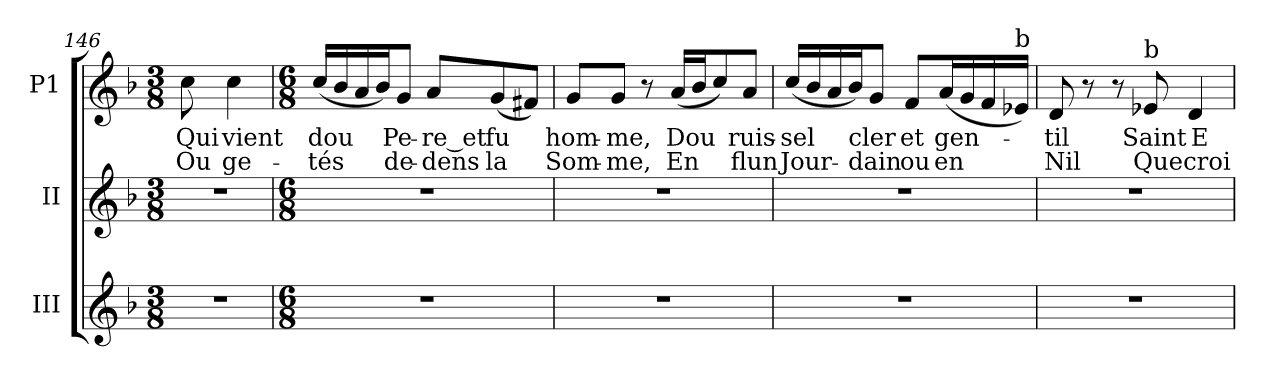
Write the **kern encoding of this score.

**kern	**kern	**kern	**text	**text
*part3	*part2	*part1	*part1	*part1
*staff3	*staff2	*staff1	*staff1	*staff1
*I"III	*I"II	*I"P1	*	*
*clefG2	*clefG2	*clefG2	*	*
*k[b-]	*k[b-]	*k[b-]	*	*
*F:	*F:	*F:	*	*
*M3/8	*M3/8	*M3/8	*	*
=146	=146	=146	=146	=146
!LO:N:vis=1	!LO:N:vis=1	!	!	!
!	!	!	!LO:LY:b:color=#000000	!LO:LY:b:color=#000000
4.r	4.r	8cci\	Qui	Ou
!	!	!	!LO:LY:b:color=#000000	!LO:LY:b:color=#000000
.	.	4cci\	vient	ge-
=147	=147	=147	=147	=147
*M6/8	*M6/8	*M6/8	*	*
!LO:N:vis=1	!LO:N:vis=1	!	!	!
!	!	!	!LO:LY:b:color=#000000	!LO:LY:b:color=#000000
2.r	2.r	(16cci/LL	dou	-tés
.	.	16b-i/	.	.
.	.	16ai/	.	.
.	.	16b-i/J)	.	.
!	!	!	!LO:LY:b:color=#000000	!LO:LY:b:color=#000000
.	.	8gi/J	Pe-	de-
!	!	!	!LO:LY:b:color=#000000	!LO:LY:b:color=#000000
.	.	8ai/L	-re_et	-dens
!	!	!	!LO:LY:b:color=#000000	!LO:LY:b:color=#000000
.	.	(8gi/	fu	la
.	.	8f#Xi/J)	.	.
=148	=148	=148	=148	=148
!LO:N:vis=1	!LO:N:vis=1	!	!	!
!	!	!	!LO:LY:b:color=#000000	!LO:LY:b:color=#000000
2.r	2.r	8gi/L	hom-	Som-
!	!	!	!LO:LY:b:color=#000000	!LO:LY:b:color=#000000
.	.	8gi/J	-me,	-me,
.	.	8r	.	.
!	!	!	!LO:LY:b:color=#000000	!LO:LY:b:color=#000000
.	.	(16ai/LL	Dou	En
.	.	16b-i/J	.	.
.	.	8cci/)	.	.
!	!	!	!LO:LY:b:color=#000000	!LO:LY:b:color=#000000
.	.	8ai/J	ruis-	flun
!!LO:LB:g=z
=149	=149	=149	=149	=149
!LO:N:vis=1	!LO:N:vis=1	!	!	!
!	!	!	!LO:LY:b:color=#000000	!LO:LY:b:color=#000000
2.r	2.r	(16cci/LL	-sel	Jour-
.	.	16b-i/	.	.
.	.	16ai/	.	.
.	.	16b-i/J)	.	.
!	!	!	!LO:LY:b:color=#000000	!LO:LY:b:color=#000000
.	.	8gi/J	cler	-dain
!	!	!	!LO:LY:b:color=#000000	!LO:LY:b:color=#000000
.	.	8fi/L	et	ou
!	!	!	!LO:LY:b:color=#000000	!LO:LY:b:color=#000000
.	.	(16ai/L	gen-	en
.	.	16gi/	.	.
.	.	16fi/	.	.
!	!	!LO:TX:a:t=b	!	!
.	.	16e-i/JJ)	.	.
=150	=150	=150	=150	=150
!LO:N:vis=1	!LO:N:vis=1	!	!	!
!	!	!	!LO:LY:b:color=#000000	!LO:LY:b:color=#000000
2.r	2.r	8di/	-til	Nil
.	.	8r	.	.
.	.	8r	.	.
!	!	!LO:TX:a:t=b	!	!
!	!	!	!LO:LY:b:color=#000000	!LO:LY:b:color=#000000
.	.	8e-i/	Saint	Que
!	!	!	!LO:LY:b:color=#000000	!LO:LY:b:color=#000000
.	.	4di/	E-	croi-
=	=	=	=	=
*-	*-	*-	*-	*-
